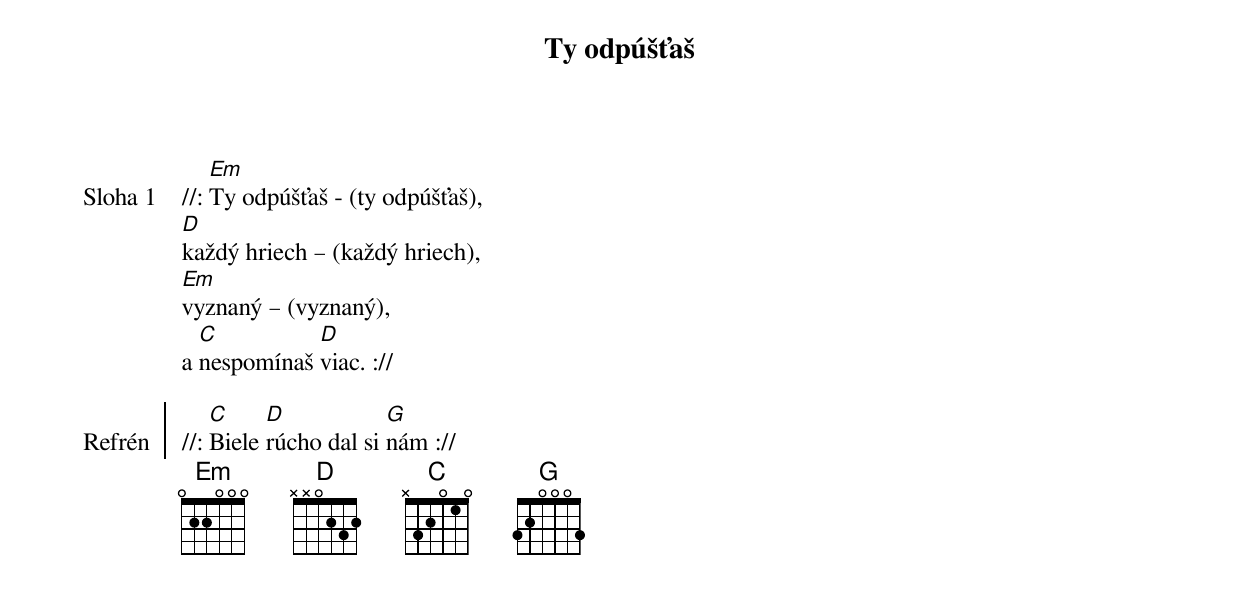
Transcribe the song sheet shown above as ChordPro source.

{title: Ty odpúšťaš}

{start_of_verse: Sloha 1}
//: [Em]Ty odpúšťaš - (ty odpúšťaš),
[D]každý hriech – (každý hriech),
[Em]vyznaný – (vyznaný),
a [C]nespomínaš [D]viac. ://
{end_of_verse}

{start_of_chorus: Refrén}
//: [C]Biele [D]rúcho dal si [G]nám ://
{end_of_chorus}
